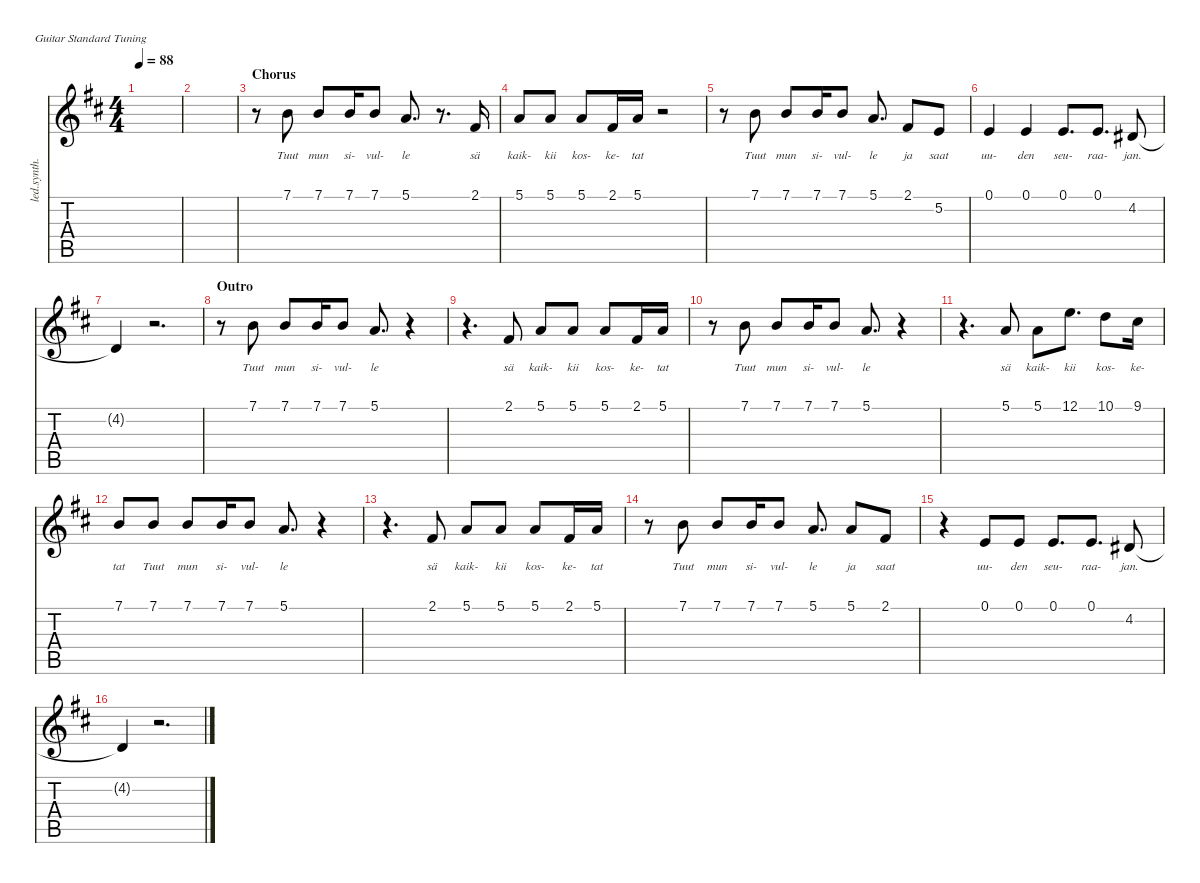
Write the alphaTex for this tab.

\defaultSystemsLayout 4
\hideDynamics
\bracketExtendMode nobrackets
\otherSystemsTrackNameOrientation horizontal
\track ("Vocal" "led.synth.") {instrument lead6voice}
\staff {score tabs}
\tuning (E4 B3 G3 D3 A2 E2)
\ts (4 4)
\tempo 88
\clef g2
\ks d
|
|
\section ("" "Chorus")
r.8{beam Down} 7.1{acc forcenatural}.8{lyrics (0 "Tuut") lyrics (1 "") lyrics (2 "") lyrics (3 "") lyrics (4 "") beam Down} 7.1{acc forcenatural}.8{lyrics (0 "mun") lyrics (1 "") lyrics (2 "") lyrics (3 "") lyrics (4 "") beam Up} 7.1{acc forcenatural}.16{lyrics (0 "si-") lyrics (1 "") lyrics (2 "") lyrics (3 "") lyrics (4 "") beam Up} 7.1{acc forcenatural}.8{lyrics (0 "vul-") lyrics (1 "") lyrics (2 "") lyrics (3 "") lyrics (4 "") beam Up} 5.1{acc forcenatural}.8{d lyrics (0 "le") lyrics (1 "") lyrics (2 "") lyrics (3 "") lyrics (4 "") beam Up} r.8{d beam Up} 2.1{acc #}.16{lyrics (0 "sä") lyrics (1 "") lyrics (2 "") lyrics (3 "") lyrics (4 "") beam Up} |
5.1{acc forcenatural}.8{lyrics (0 "kaik-") lyrics (1 "") lyrics (2 "") lyrics (3 "") lyrics (4 "") beam Up} 5.1{acc forcenatural}.8{lyrics (0 "kii") lyrics (1 "") lyrics (2 "") lyrics (3 "") lyrics (4 "") beam Up} 5.1{acc forcenatural}.8{lyrics (0 "kos-") lyrics (1 "") lyrics (2 "") lyrics (3 "") lyrics (4 "") beam Up} 2.1{acc #}.16{lyrics (0 "ke-") lyrics (1 "") lyrics (2 "") lyrics (3 "") lyrics (4 "") beam Up} 5.1{acc forcenatural}.16{lyrics (0 "tat") lyrics (1 "") lyrics (2 "") lyrics (3 "") lyrics (4 "") beam Up} r.2{beam Up} |
r.8{beam Down} 7.1{acc forcenatural}.8{lyrics (0 "Tuut") lyrics (1 "") lyrics (2 "") lyrics (3 "") lyrics (4 "") beam Down} 7.1{acc forcenatural}.8{lyrics (0 "mun") lyrics (1 "") lyrics (2 "") lyrics (3 "") lyrics (4 "") beam Up} 7.1{acc forcenatural}.16{lyrics (0 "si-") lyrics (1 "") lyrics (2 "") lyrics (3 "") lyrics (4 "") beam Up} 7.1{acc forcenatural}.8{lyrics (0 "vul-") lyrics (1 "") lyrics (2 "") lyrics (3 "") lyrics (4 "") beam Up} 5.1{acc forcenatural}.8{d lyrics (0 "le") lyrics (1 "") lyrics (2 "") lyrics (3 "") lyrics (4 "") beam Up} 2.1{acc #}.8{lyrics (0 "ja") lyrics (1 "") lyrics (2 "") lyrics (3 "") lyrics (4 "") beam Up} 5.2{acc forcenatural}.8{lyrics (0 "saat") lyrics (1 "") lyrics (2 "") lyrics (3 "") lyrics (4 "") beam Up} |
0.1{acc forcenatural}.4{lyrics (0 "uu-") lyrics (1 "") lyrics (2 "") lyrics (3 "") lyrics (4 "") beam Up} 0.1{acc forcenatural}.4{lyrics (0 "den") lyrics (1 "") lyrics (2 "") lyrics (3 "") lyrics (4 "") beam Up} 0.1{acc forcenatural}.8{d lyrics (0 "seu-") lyrics (1 "") lyrics (2 "") lyrics (3 "") lyrics (4 "") beam Up} 0.1{acc forcenatural}.8{d lyrics (0 "raa-") lyrics (1 "") lyrics (2 "") lyrics (3 "") lyrics (4 "") beam Up} 4.2{acc #}.8{lyrics (0 "jan.") lyrics (1 "") lyrics (2 "") lyrics (3 "") lyrics (4 "") beam Up} |
4.2{t acc #}.4{beam Up} r.2{d beam Up} |
\section ("" "Outro")
r.8{beam Down} 7.1{acc forcenatural}.8{lyrics (0 "Tuut") lyrics (1 "") lyrics (2 "") lyrics (3 "") lyrics (4 "") beam Down} 7.1{acc forcenatural}.8{lyrics (0 "mun") lyrics (1 "") lyrics (2 "") lyrics (3 "") lyrics (4 "") beam Up} 7.1{acc forcenatural}.16{lyrics (0 "si-") lyrics (1 "") lyrics (2 "") lyrics (3 "") lyrics (4 "") beam Up} 7.1{acc forcenatural}.8{lyrics (0 "vul-") lyrics (1 "") lyrics (2 "") lyrics (3 "") lyrics (4 "") beam Up} 5.1{acc forcenatural}.8{d lyrics (0 "le") lyrics (1 "") lyrics (2 "") lyrics (3 "") lyrics (4 "") beam Up} r.4{beam Up} |
r.4{d beam Down} 2.1{acc #}.8{lyrics (0 "sä") lyrics (1 "") lyrics (2 "") lyrics (3 "") lyrics (4 "") beam Up} 5.1{acc forcenatural}.8{lyrics (0 "kaik-") lyrics (1 "") lyrics (2 "") lyrics (3 "") lyrics (4 "") beam Up} 5.1{acc forcenatural}.8{lyrics (0 "kii") lyrics (1 "") lyrics (2 "") lyrics (3 "") lyrics (4 "") beam Up} 5.1{acc forcenatural}.8{lyrics (0 "kos-") lyrics (1 "") lyrics (2 "") lyrics (3 "") lyrics (4 "") beam Up} 2.1{acc #}.16{lyrics (0 "ke-") lyrics (1 "") lyrics (2 "") lyrics (3 "") lyrics (4 "") beam Up} 5.1{acc forcenatural}.16{lyrics (0 "tat") lyrics (1 "") lyrics (2 "") lyrics (3 "") lyrics (4 "") beam Up} |
r.8{beam Down} 7.1{acc forcenatural}.8{lyrics (0 "Tuut") lyrics (1 "") lyrics (2 "") lyrics (3 "") lyrics (4 "") beam Down} 7.1{acc forcenatural}.8{lyrics (0 "mun") lyrics (1 "") lyrics (2 "") lyrics (3 "") lyrics (4 "") beam Up} 7.1{acc forcenatural}.16{lyrics (0 "si-") lyrics (1 "") lyrics (2 "") lyrics (3 "") lyrics (4 "") beam Up} 7.1{acc forcenatural}.8{lyrics (0 "vul-") lyrics (1 "") lyrics (2 "") lyrics (3 "") lyrics (4 "") beam Up} 5.1{acc forcenatural}.8{d lyrics (0 "le") lyrics (1 "") lyrics (2 "") lyrics (3 "") lyrics (4 "") beam Up} r.4{beam Up} |
r.4{d beam Down} 5.1{acc forcenatural}.8{lyrics (0 "sä") lyrics (1 "") lyrics (2 "") lyrics (3 "") lyrics (4 "") beam Up} 5.1{acc forcenatural}.8{lyrics (0 "kaik-") lyrics (1 "") lyrics (2 "") lyrics (3 "") lyrics (4 "") beam Down} 12.1{acc forcenatural}.8{d lyrics (0 "kii") lyrics (1 "") lyrics (2 "") lyrics (3 "") lyrics (4 "") beam Down} 10.1{acc forcenatural}.8{lyrics (0 "kos-") lyrics (1 "") lyrics (2 "") lyrics (3 "") lyrics (4 "") beam Down} 9.1{acc #}.16{lyrics (0 "ke-") lyrics (1 "") lyrics (2 "") lyrics (3 "") lyrics (4 "") beam Down} |
7.1{acc forcenatural}.8{lyrics (0 "tat") lyrics (1 "") lyrics (2 "") lyrics (3 "") lyrics (4 "") beam Up} 7.1{acc forcenatural}.8{lyrics (0 "Tuut") lyrics (1 "") lyrics (2 "") lyrics (3 "") lyrics (4 "") beam Up} 7.1{acc forcenatural}.8{lyrics (0 "mun") lyrics (1 "") lyrics (2 "") lyrics (3 "") lyrics (4 "") beam Up} 7.1{acc forcenatural}.16{lyrics (0 "si-") lyrics (1 "") lyrics (2 "") lyrics (3 "") lyrics (4 "") beam Up} 7.1{acc forcenatural}.8{lyrics (0 "vul-") lyrics (1 "") lyrics (2 "") lyrics (3 "") lyrics (4 "") beam Up} 5.1{acc forcenatural}.8{d lyrics (0 "le") lyrics (1 "") lyrics (2 "") lyrics (3 "") lyrics (4 "") beam Up} r.4{beam Up} |
r.4{d beam Down} 2.1{acc #}.8{lyrics (0 "sä") lyrics (1 "") lyrics (2 "") lyrics (3 "") lyrics (4 "") beam Up} 5.1{acc forcenatural}.8{lyrics (0 "kaik-") lyrics (1 "") lyrics (2 "") lyrics (3 "") lyrics (4 "") beam Up} 5.1{acc forcenatural}.8{lyrics (0 "kii") lyrics (1 "") lyrics (2 "") lyrics (3 "") lyrics (4 "") beam Up} 5.1{acc forcenatural}.8{lyrics (0 "kos-") lyrics (1 "") lyrics (2 "") lyrics (3 "") lyrics (4 "") beam Up} 2.1{acc #}.16{lyrics (0 "ke-") lyrics (1 "") lyrics (2 "") lyrics (3 "") lyrics (4 "") beam Up} 5.1{acc forcenatural}.16{lyrics (0 "tat") lyrics (1 "") lyrics (2 "") lyrics (3 "") lyrics (4 "") beam Up} |
r.8{beam Down} 7.1{acc forcenatural}.8{lyrics (0 "Tuut") lyrics (1 "") lyrics (2 "") lyrics (3 "") lyrics (4 "") beam Down} 7.1{acc forcenatural}.8{lyrics (0 "mun") lyrics (1 "") lyrics (2 "") lyrics (3 "") lyrics (4 "") beam Up} 7.1{acc forcenatural}.16{lyrics (0 "si-") lyrics (1 "") lyrics (2 "") lyrics (3 "") lyrics (4 "") beam Up} 7.1{acc forcenatural}.8{lyrics (0 "vul-") lyrics (1 "") lyrics (2 "") lyrics (3 "") lyrics (4 "") beam Up} 5.1{acc forcenatural}.8{d lyrics (0 "le") lyrics (1 "") lyrics (2 "") lyrics (3 "") lyrics (4 "") beam Up} 5.1{acc forcenatural}.8{lyrics (0 "ja") lyrics (1 "") lyrics (2 "") lyrics (3 "") lyrics (4 "") beam Up} 2.1{acc #}.8{lyrics (0 "saat") lyrics (1 "") lyrics (2 "") lyrics (3 "") lyrics (4 "") beam Up} |
r.4{beam Down} 0.1{acc forcenatural}.8{lyrics (0 "uu-") lyrics (1 "") lyrics (2 "") lyrics (3 "") lyrics (4 "") beam Up} 0.1{acc forcenatural}.8{lyrics (0 "den") lyrics (1 "") lyrics (2 "") lyrics (3 "") lyrics (4 "") beam Up} 0.1{acc forcenatural}.8{d lyrics (0 "seu-") lyrics (1 "") lyrics (2 "") lyrics (3 "") lyrics (4 "") beam Up} 0.1{acc forcenatural}.8{d lyrics (0 "raa-") lyrics (1 "") lyrics (2 "") lyrics (3 "") lyrics (4 "") beam Up} 4.2{acc #}.8{lyrics (0 "jan.") lyrics (1 "") lyrics (2 "") lyrics (3 "") lyrics (4 "") beam Up} |
4.2{t acc #}.4{beam Up} r.2{d beam Up}
